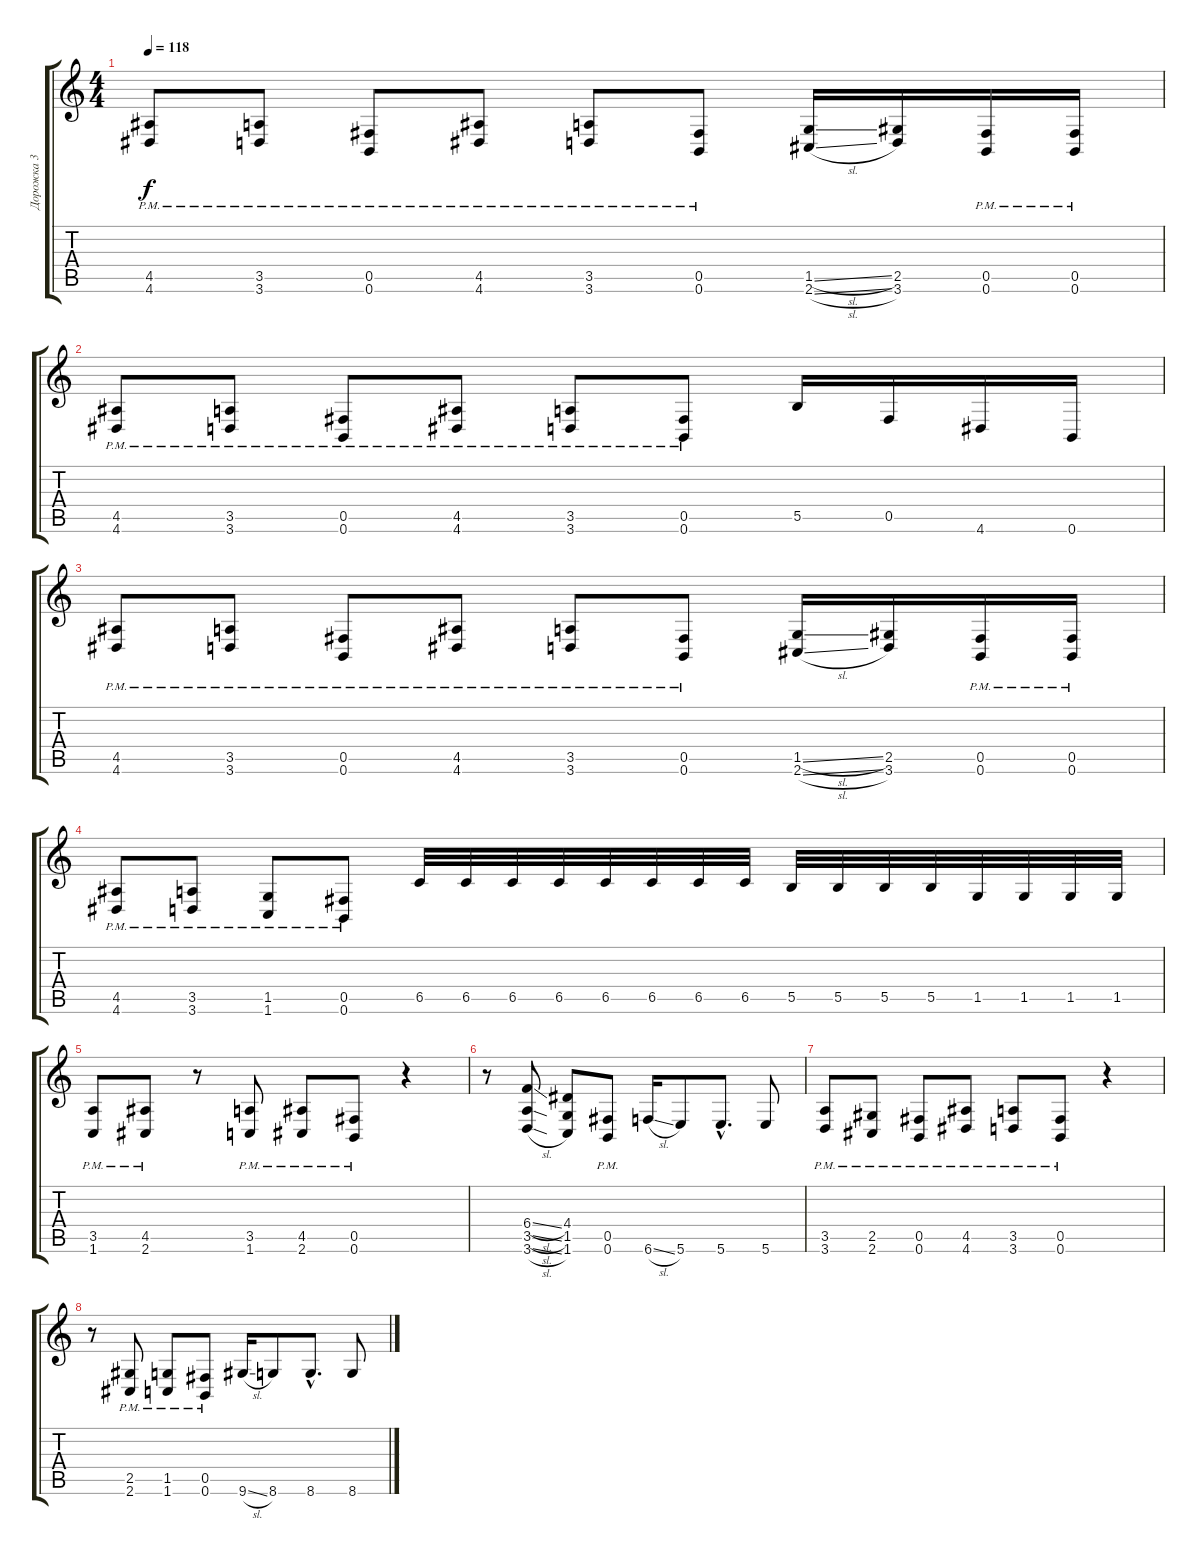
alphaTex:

\track ("Дорожка 3" "Дорожка 3") {instrument distortionguitar}
\staff {score tabs}
\tuning (Db4 Ab3 E3 B2 Gb2 B1) {hide}
\ts (4 4)
\tempo 118
\clef g2
\ks c
(4.5{pm} 4.6).8{dy f} (3.5{pm} 3.6).8 (0.5{pm} 0.6).8 (4.5{pm} 4.6).8 (3.5{pm} 3.6).8 (0.5{pm} 0.6).8 (1.5{sl} 2.6{sl}).16 (2.5 3.6).16 (0.5{pm} 0.6).16 (0.5{pm} 0.6).16 |
(4.5{pm} 4.6).8 (3.5{pm} 3.6).8 (0.5{pm} 0.6).8 (4.5{pm} 4.6).8 (3.5{pm} 3.6).8 (0.5{pm} 0.6).8 5.5.16 0.5.16 4.6.16 0.6.16 |
(4.5{pm} 4.6).8 (3.5{pm} 3.6).8 (0.5{pm} 0.6).8 (4.5{pm} 4.6).8 (3.5{pm} 3.6).8 (0.5{pm} 0.6).8 (1.5{sl} 2.6{sl}).16 (2.5 3.6).16 (0.5{pm} 0.6).16 (0.5{pm} 0.6).16 |
(4.5{pm} 4.6).8 (3.5{pm} 3.6).8 (1.5{pm} 1.6).8 (0.5{pm} 0.6).8 6.5.32 6.5.32 6.5.32 6.5.32 6.5.32 6.5.32 6.5.32 6.5.32 5.5.32 5.5.32 5.5.32 5.5.32 1.5.32 1.5.32 1.5.32 1.5.32 |
(3.5{pm} 1.6).8 (4.5{pm} 2.6).8 r.8 (3.5{pm} 1.6).8 (4.5{pm} 2.6).8 (0.5{pm} 0.6).8 r.4 |
r.8 (6.4{sl} 3.5{sl} 3.6{sl}).8 (4.4 1.5 1.6).8 (0.5{pm} 0.6).8 6.6{sl}.16 5.6.8 5.6{hac}.8{d} 5.6.8 |
(3.5{pm} 3.6).8 (2.5{pm} 2.6).8 (0.5{pm} 0.6).8 (4.5{pm} 4.6).8 (3.5{pm} 3.6).8 (0.5{pm} 0.6).8 r.4 |
r.8 (2.5{pm} 2.6).8 (1.5{pm} 1.6).8 (0.5{pm} 0.6).8 9.6{sl}.16 8.6.8 8.6{hac}.8{d} 8.6.8
